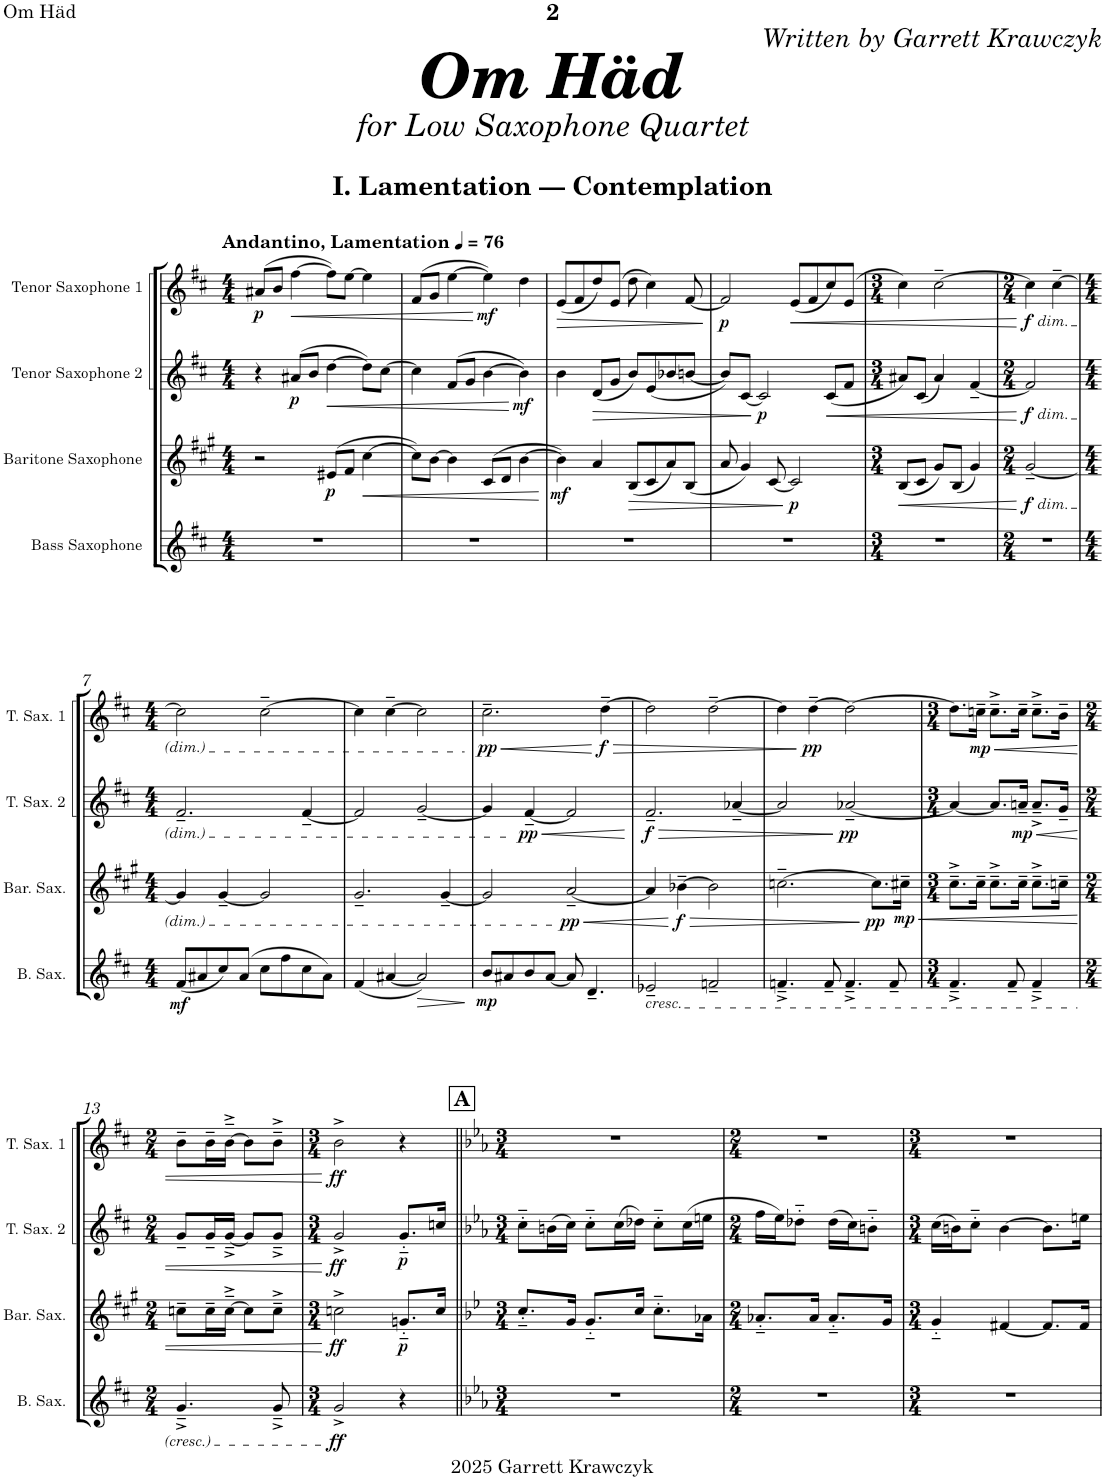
**kern	**dynam	**kern	**dynam	**kern	**dynam	**kern	**dynam
*part4	*part4	*part3	*part3	*part2	*part2	*part1	*part1
*staff4	*staff4	*staff3	*staff3	*staff2	*staff2	*staff1	*staff1
*I"Bass Saxophone	*	*I"Baritone Saxophone	*	*I"Tenor Saxophone 2	*	*I"Tenor Saxophone 1	*
*I'B. Sax.	*	*I'Bar. Sax.	*	*I'T. Sax. 2	*	*I'T. Sax. 1	*
*clefG2	*	*clefG2	*	*clefG2	*	*clefG2	*
*Trd15c26	*	*Trd12c21	*	*Trd8c14	*	*Trd8c14	*
*k[f#c#]	*	*k[f#c#g#]	*	*k[f#c#]	*	*k[f#c#]	*
*M4/4	*	*M4/4	*	*M4/4	*	*M4/4	*
=1	=1	=1	=1	=1	=1	=1	=1
!	!	!	!	!	!	!	!LO:DY:b
1r	.	2r	.	4r	.	(8a#X/L	p
.	.	.	.	.	.	8b/J	.
!	!	!	!	!	!LO:DY:b	!	!LO:HP:b
.	.	.	.	(8a#X/L	p	[4ff#\	<
.	.	.	.	8b/J	.	.	.
!	!	!	!LO:DY:b	!	!LO:HP:b	!	!
.	.	(8e#X/L	p	[4dd\	<	8ff#\L])	.
.	.	8f#/J	.	.	.	[8ee\J	.
!	!	!	!LO:HP:b	!	!	!	!
.	.	[4cc#\	<	8dd\L])	.	4ee\]	.
.	.	.	.	[8cc#\J	.	.	.
=2	=2	=2	=2	=2	=2	=2	=2
1r	.	8cc#\L])	.	4cc#\]	.	(8f#/L	.
.	.	[8b\J	.	.	.	8g/J	.
.	.	4b\]	.	(8f#/L	.	[4ee\	.
.	.	.	.	8g/J	.	.	.
!	!	!	!	!	!	!	!LO:DY:n=1:b
.	.	(8c#/L	.	[4b\	.	4ee\])	[ mf
.	.	8d/J	.	.	.	.	.
!	!	!	!	!	!LO:DY:n=1:b	!	!
.	.	[4b\	.	4b\])	[ mf	4dd\	.
.	.	.	[	.	.	.	.
=3	=3	=3	=3	=3	=3	=3	=3
!	!	!	!LO:DY:b	!	!	!	!LO:HP:b
1r	.	4b\])	mf	4b\	.	(8e/L	>
.	.	.	.	.	.	8f#/	.
!	!	!	!	!	!LO:HP:b	!	!
.	.	4a/	.	(8d/L	>	8dd/)	.
.	.	.	.	8g/J	.	(8e/J	.
!	!	!	!LO:HP:b	!	!	!	!
.	.	(8B/L	>	8b/L)	.	8dd\	.
.	.	8c#/	.	(8e/	.	4cc#\)	.
.	.	8a/)	.	8b-X/	.	.	.
.	.	(8B/J	.	[8bn/J	.	[8f#/	.
.	.	.	.	.	.	.	]
=4	=4	=4	=4	=4	=4	=4	=4
!	!	!	!	!	!	!	!LO:DY:b
1r	.	8a/	.	8b/L])	.	2f#/]	p
.	.	4g#/)	.	[8c#/J	.	.	.
!	!	!	!	!	!LO:DY:n=1:b	!	!
.	.	.	.	2c#/]	] p	.	.
.	.	[8c#/	.	.	.	.	.
!	!	!	!LO:DY:n=1:b	!	!	!	!LO:HP:b
.	.	2c#/]	] p	.	.	(8e/L	<
.	.	.	.	.	.	8f#/	.
!	!	!	!	!	!LO:HP:b	!	!
.	.	.	.	(8c#/L	<	8cc#/)	.
.	.	.	.	8f#/J	.	(8e/J	.
=5	=5	=5	=5	=5	=5	=5	=5
*M3/4	*	*M3/4	*	*M3/4	*	*M3/4	*
!	!	!	!LO:HP:b	!	!	!	!
2.r	.	(8B/L	<	8a#X/L)	.	4cc#\)	.
.	.	8c#/J	.	(8c#/J	.	.	.
.	.	8g#/L)	.	4a#/)	.	[2cc#~\	.
.	.	(8B/J	.	.	.	.	.
.	.	4g#/)	.	[4f#~/	.	.	.
.	.	.	[	.	[	.	[
=6	=6	=6	=6	=6	=6	=6	=6
*M2/4	*	*M2/4	*	*M2/4	*	*M2/4	*
!	!	!	!	!	!	!LO:TX:b:i:t=dim.	!
!	!	!	!	!LO:TX:b:i:t=dim.	!	!	!
!	!	!LO:TX:b:i:t=dim.	!	!	!	!	!
!	!	!	!LO:DY:b	!	!LO:DY:b	!	!LO:DY:b
2r	.	[2g#~/	f	2f#/]	f	4cc#\]	f
.	.	.	.	.	.	[4cc#~\	.
!!LO:LB:g=z
=7	=7	=7	=7	=7	=7	=7	=7
*M4/4	*	*M4/4	*	*M4/4	*	*M4/4	*
!	!LO:DY:b	!	!	!	!	!	!
(8f#/L	mf	4g#/]	.	2.f#~/	.	2cc#\]	.
8a#X/	.	.	.	.	.	.	.
8cc#/)	.	[4g#~/	.	.	.	.	.
(8a#/J	.	.	.	.	.	.	.
8cc#\L	.	2g#/]	.	.	.	[2cc#~\	.
8ff#\	.	.	.	.	.	.	.
8cc#\	.	.	.	[4f#~/	.	.	.
8a#\J)	.	.	.	.	.	.	.
=8	=8	=8	=8	=8	=8	=8	=8
(4f#/	.	2.g#~/	.	2f#/]	.	4cc#\]	.
[4a#X/	.	.	.	.	.	[4cc#~\	.
!	!LO:HP:b	!	!	!	!	!	!
2a#/])	>	.	.	[2g~/	.	2cc#\]	.
.	.	[4g#~/	.	.	.	.	.
.	]	.	.	.	.	.	.
=9	=9	=9	=9	=9	=9	=9	=9
!	!LO:DY:b	!	!	!	!	!	!LO:HP:b
!	!	!	!	!	!	!	!LO:DY:n=1:b
8b/L	mp	2g#/]	.	4g/]	.	2.cc#~\	< pp
8a#X/	.	.	.	.	.	.	.
!	!	!	!	!	!LO:HP:b	!	!
!	!	!	!	!	!LO:DY:n=1:b	!	!
8b/	.	.	.	[4f#~/	< pp	.	.
[8a#/J	.	.	.	.	.	.	.
!	!	!	!LO:HP:b	!	!	!	!
!	!	!	!LO:DY:n=1:b	!	!	!	!
8a#/]	.	[2a~/	< pp	2f#/]	.	.	.
4.d~/	.	.	.	.	.	.	.
!	!	!	!	!	!	!	!LO:HP:n=1:b
!	!	!	!	!	!	!	!LO:DY:n=2:b
.	.	.	.	.	.	[4dd~\	[ > f
.	.	.	.	.	[	.	.
=10	=10	=10	=10	=10	=10	=10	=10
!LO:TX:b:i:t=cresc.	!	!	!	!	!	!	!
!	!	!	!	!	!LO:HP:b	!	!
!	!	!	!	!	!LO:DY:n=1:b	!	!
2e-X~/	.	4a/]	.	2.f#~/	> f	2dd\]	.
!	!	!	!LO:HP:n=1:b	!	!	!	!
!	!	!	!LO:DY:n=1:b	!	!	!	!
.	.	[4b-X~\	[ > f	.	.	.	.
2fn~/	.	2b-\]	.	.	.	[2dd~\	.
.	.	.	.	[4a-X~/	.	.	.
=11	=11	=11	=11	=11	=11	=11	=11
4.fn~^/	.	[2.ccn~\	.	2a-/]	.	4dd\]	.
!	!	!	!	!	!	!	!LO:DY:n=1:b
.	.	.	.	.	.	[4dd~\	] pp
8f~/	.	.	.	.	.	.	.
!	!	!	!	!	!LO:DY:n=1:b	!	!
4.f~^/	.	.	.	[2a-X~/	] pp	2dd\_	.
!	!	!	!LO:DY:n=1:b	!	!	!	!
.	.	8.cc\L]	] pp	.	.	.	.
8f~/	.	.	.	.	.	.	.
!	!	!	!LO:HP:b	!	!	!	!
!	!	!	!LO:DY:n=2:b	!	!	!	!
.	.	16cc#X~\Jk	< mp	.	.	.	.
=12	=12	=12	=12	=12	=12	=12	=12
*M3/4	*	*M3/4	*	*M3/4	*	*M3/4	*
4.f#~^/	.	8.cc#~^\L	.	4a-/_	.	8.dd\L]	.
!	!	!	!	!	!	!	!LO:HP:b
!	!	!	!	!	!	!	!LO:DY:n=1:b
.	.	16cc#~\Jk	.	.	.	16ccn~\Jk	< mp
.	.	8.cc#~^\L	.	8.a-/L]	.	8.cc~^\L	.
8f#~/	.	.	.	.	.	.	.
!	!	!	!	!	!LO:HP:b	!	!
!	!	!	!	!	!LO:DY:n=1:b	!	!
.	.	16cc#~\Jk	.	16an~/Jk	< mp	16cc~\Jk	.
4f#~^/	.	8.cc#~^\L	.	8.a~^/L	.	8.cc~^\L	.
.	.	16ccn~\Jk	.	16g~/Jk	.	16b~\Jk	.
!!LO:LB:g=z
=13	=13	=13	=13	=13	=13	=13	=13
*M2/4	*	*M2/4	*	*M2/4	*	*M2/4	*
4.g~^/	.	8ccn~\L	.	8g~/L	.	8b~\L	.
.	.	16cc~\L	.	16g~/L	.	16b~\L	.
.	.	[16cc~^\JJ	.	[16g~^/JJ	.	[16b~^\JJ	.
.	.	8cc\L]	.	8g/L]	.	8b\L]	.
8g~^/	.	8cc~^\J	.	8g~^/J	.	8b~^\J	.
.	.	.	[	.	[	.	[
=14	=14	=14	=14	=14	=14	=14	=14
*M3/4	*	*M3/4	*	*M3/4	*	*M3/4	*
!	!LO:DY:b	!	!LO:DY:b	!	!LO:DY:b	!	!LO:DY:b
2g^/	ff	2ccn^\	ff	2g^/	ff	2b^\	ff
!	!	!	!LO:DY:b	!	!LO:DY:b	!	!
4r	.	8.gn'~/L	p	8.g'~/L	p	4r	.
.	.	16cc/Jk	.	16ccn/Jk	.	.	.
=15||	=15||	=15||	=15||	=15||	=15||	=15||	=15||
*k[b-e-a-]	*	*k[b-e-]	*	*k[b-e-a-]	*	*k[b-e-a-]	*
*M3/4	*	*M3/4	*	*M3/4	*	*M3/4	*
2.r	.	8.cc'~/L	.	8cc'~\L	.	2.r	.
.	.	.	.	(16bn\L	.	.	.
.	.	16g/Jk	.	16cc\JJ)	.	.	.
.	.	8.g'~/L	.	8cc'~\L	.	.	.
.	.	.	.	(16cc\L	.	.	.
.	.	16cc/Jk	.	16dd-X\JJ)	.	.	.
.	.	8.cc'~\L	.	8cc'~\L	.	.	.
.	.	.	.	(16cc\L	.	.	.
.	.	16a-X\Jk	.	16een\JJ	.	.	.
=16	=16	=16	=16	=16	=16	=16	=16
*M2/4	*	*M2/4	*	*M2/4	*	*M2/4	*
2r	.	8.a-X'~/L	.	16ff\LL	.	2r	.
.	.	.	.	16ee-\J)	.	.	.
.	.	.	.	8dd-X'~\J	.	.	.
.	.	16a-/Jk	.	.	.	.	.
.	.	8.a-'~/L	.	(16dd-\LL	.	.	.
.	.	.	.	16cc\J)	.	.	.
.	.	.	.	8bn'~\J	.	.	.
.	.	16g/Jk	.	.	.	.	.
=17	=17	=17	=17	=17	=17	=17	=17
*M3/4	*	*M3/4	*	*M3/4	*	*M3/4	*
2.r	.	4g'~/	.	(16cc\LL	.	2.r	.
.	.	.	.	16bn\J)	.	.	.
.	.	.	.	8cc'~\J	.	.	.
.	.	[4f#X/	.	[4b\	.	.	.
.	.	8.f#/L]	.	8.b\L]	.	.	.
.	.	16f#/Jk	.	16een\Jk	.	.	.
=	=	=	=	=	=	=	=
*-	*-	*-	*-	*-	*-	*-	*-
